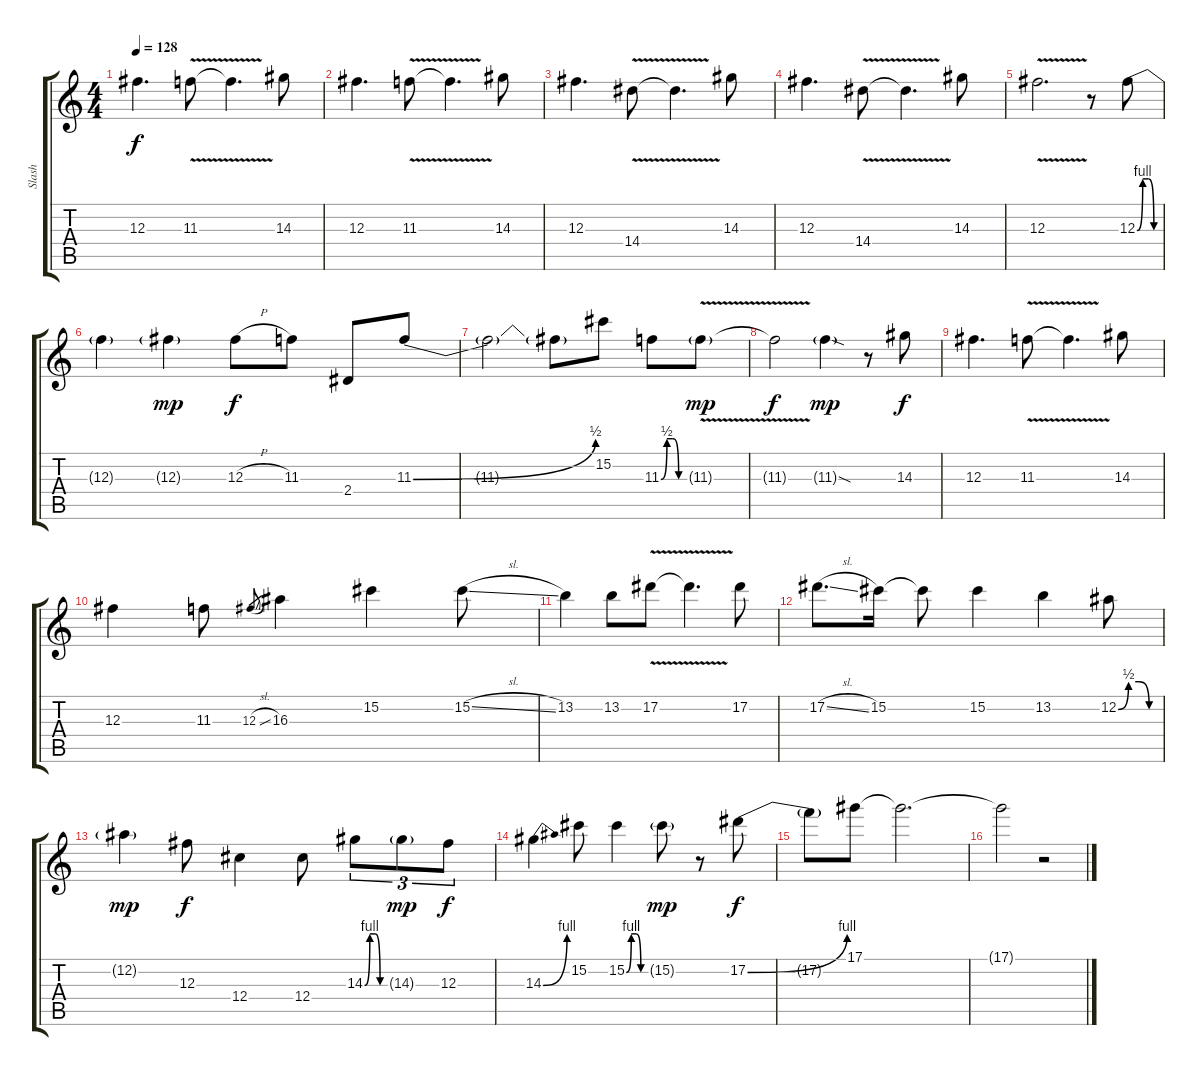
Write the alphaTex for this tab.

\track ("Slash" "Slash") {instrument distortionguitar}
\staff {score tabs}
\tuning (Eb4 Bb3 Gb3 Db3 Ab2 Eb2) {hide}
\ts (4 4)
\tempo 128
\clef g2
\ks c
12.3.4{d dy f} 11.3{v}.8 11.3{t}.4{d} 14.3.8 |
12.3.4{d} 11.3{v}.8 11.3{t}.4{d} 14.3.8 |
12.3.4{d} 14.4{v}.8 14.4{t}.4{d} 14.3.8 |
12.3.4{d} 14.4{v}.8 14.4{t}.4{d} 14.3.8 |
12.3{v}.2{d} r.8 12.3{be (custom 0 0 15 4 30 4 45 0 60 0)}.8 |
12.3{t}.4 12.3{g}.4{dy mp} 12.3{h}.8{dy f} 11.3.8 2.4.8 11.3{be (bend 0 0 60 2)}.8 |
11.3{t}.2 11.3{t}.8 15.2.8 11.3{be (custom 0 0 15 2 30 2 45 0 60 0)}.8 11.3{v g}.8{dy mp} |
11.3{t}.2{dy f} 11.3{sod g}.4{dy mp} r.8 14.3.8{dy f} |
12.3.4{d} 11.3{v}.8 11.3{t}.4{d} 14.3.8 |
12.3.4 11.3.8 12.3{sl}.8{gr} 16.3.4 15.2.4 15.2{sl}.8 |
13.2.4 13.2.8 17.2{v}.8 17.2{t}.4{d} 17.2.8 |
17.2{sl}.8{d} 15.2.16 15.2{t}.8 15.2.4 13.2.4 12.2{be (custom 0 0 15 2 30 2 45 0 60 0)}.8 |
12.2{g}.4{dy mp} 12.3.8{dy f} 12.4.4 12.4.8 14.3{be (custom 0 0 15 4 30 4 45 0 60 0)}.8{tu (3 2)} 14.3{g}.8{tu (3 2) dy mp} 12.3.8{tu (3 2) dy f} |
14.3{be (bend 0 0 60 4)}.4 15.2.8 15.2{be (custom 0 0 15 4 30 4 45 0 60 0)}.4 15.2{g}.8{dy mp} r.8 17.2{be (bend 0 0 60 4)}.8{dy f} |
17.2{t}.8 17.1.8 17.1{t}.2{d} |
17.1{t}.2 r.2
